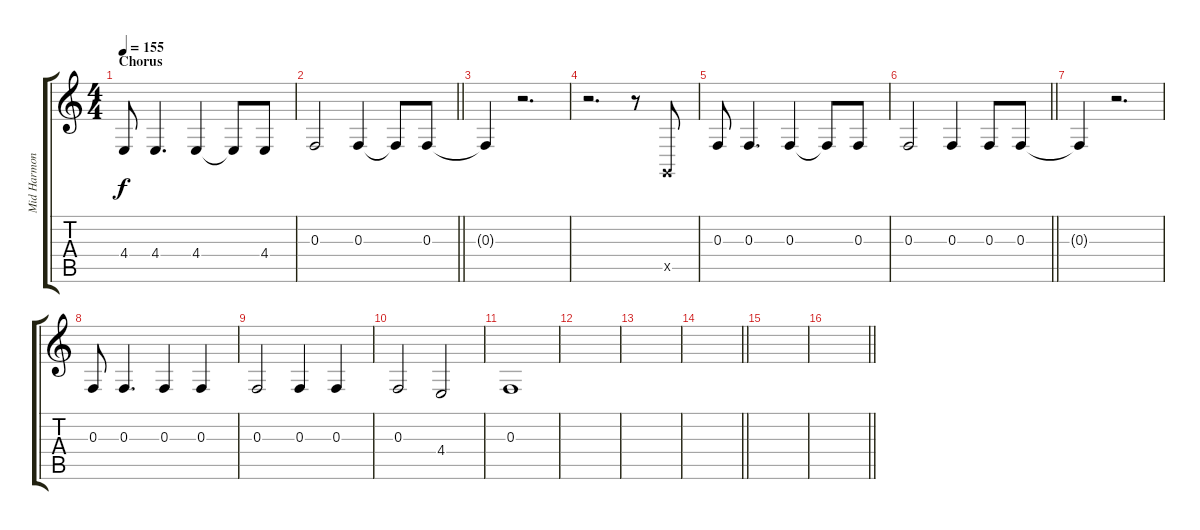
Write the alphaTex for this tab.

\track ("Mid Harmony" "Mid Harmon") {instrument frenchhorn}
\staff {score tabs}
\tuning (D4 A3 F3 C3 G2 D2) {hide}
\ts (4 4)
\section ("" "Chorus")
\tempo 155
\clef g2
\ks c
4.4.8{dy f} 4.4.4{d} 4.4.4 4.4{t}.8 4.4.8 |
\barLineRight lightlight
0.3.2 0.3.4 0.3{t}.8 0.3.8 |
0.3{t}.4 r.2{d} |
r.2{d} r.8 0.5{x}.8 |
0.3.8 0.3.4{d} 0.3.4 0.3{t}.8 0.3.8 |
\barLineRight lightlight
0.3.2 0.3.4 0.3.8 0.3.8 |
0.3{t}.4 r.2{d} |
0.3.8 0.3.4{d} 0.3.4 0.3.4 |
0.3.2 0.3.4 0.3.4 |
0.3.2 4.4.2 |
0.3.1 |
|
|
\barLineRight lightlight
|
|
\barLineRight lightlight
